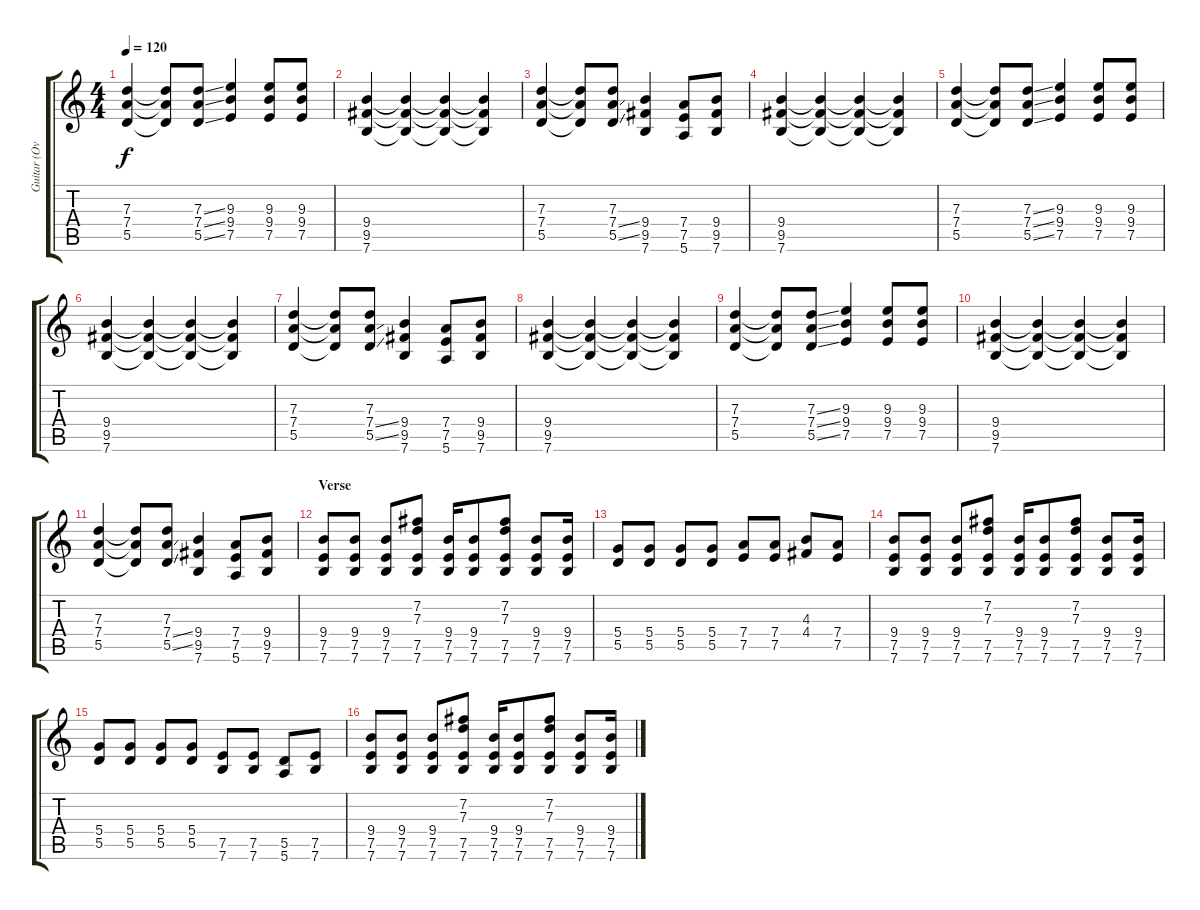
\track ("Guitar (Overdrive)" "Guitar (Ov") {instrument overdrivenguitar}
\staff {score tabs}
\tuning (E4 B3 G3 D3 A2 E2) {hide}
\ts (4 4)
\tempo 120
\clef g2
\ks c
(7.3 7.4 5.5).4{dy f} (7.3{t} 7.4{t} 5.5{t}).8 (7.3{ss} 7.4{ss} 5.5{ss}).8 (9.3 9.4 7.5).4 (9.3 9.4 7.5).8 (9.3 9.4 7.5).8 |
(9.4 9.5 7.6).4 (9.4{t} 9.5{t} 7.6{t}).4 (9.4{t} 9.5{t} 7.6{t}).4 (9.4{t} 9.5{t} 7.6{t}).4 |
(7.3 7.4 5.5).4 (7.3{t} 7.4{t} 5.5{t}).8 (7.3 7.4{ss} 5.5{ss}).8 (9.4 9.5 7.6).4 (7.4 7.5 5.6).8 (9.4 9.5 7.6).8 |
(9.4 9.5 7.6).4 (9.4{t} 9.5{t} 7.6{t}).4 (9.4{t} 9.5{t} 7.6{t}).4 (9.4{t} 9.5{t} 7.6{t}).4 |
(7.3 7.4 5.5).4 (7.3{t} 7.4{t} 5.5{t}).8 (7.3{ss} 7.4{ss} 5.5{ss}).8 (9.3 9.4 7.5).4 (9.3 9.4 7.5).8 (9.3 9.4 7.5).8 |
(9.4 9.5 7.6).4 (9.4{t} 9.5{t} 7.6{t}).4 (9.4{t} 9.5{t} 7.6{t}).4 (9.4{t} 9.5{t} 7.6{t}).4 |
(7.3 7.4 5.5).4 (7.3{t} 7.4{t} 5.5{t}).8 (7.3 7.4{ss} 5.5{ss}).8 (9.4 9.5 7.6).4 (7.4 7.5 5.6).8 (9.4 9.5 7.6).8 |
(9.4 9.5 7.6).4 (9.4{t} 9.5{t} 7.6{t}).4 (9.4{t} 9.5{t} 7.6{t}).4 (9.4{t} 9.5{t} 7.6{t}).4 |
(7.3 7.4 5.5).4 (7.3{t} 7.4{t} 5.5{t}).8 (7.3{ss} 7.4{ss} 5.5{ss}).8 (9.3 9.4 7.5).4 (9.3 9.4 7.5).8 (9.3 9.4 7.5).8 |
(9.4 9.5 7.6).4 (9.4{t} 9.5{t} 7.6{t}).4 (9.4{t} 9.5{t} 7.6{t}).4 (9.4{t} 9.5{t} 7.6{t}).4 |
(7.3 7.4 5.5).4 (7.3{t} 7.4{t} 5.5{t}).8 (7.3 7.4{ss} 5.5{ss}).8 (9.4 9.5 7.6).4 (7.4 7.5 5.6).8 (9.4 9.5 7.6).8 |
\section ("" "Verse")
(9.4 7.5 7.6).8 (9.4 7.5 7.6).8 (9.4 7.5 7.6).8 (7.2 7.3 7.5 7.6).8 (9.4 7.5 7.6).16 (9.4 7.5 7.6).8 (7.2 7.3 7.5 7.6).8 (9.4 7.5 7.6).8 (9.4 7.5 7.6).16 |
(5.4 5.5).8 (5.4 5.5).8 (5.4 5.5).8 (5.4 5.5).8 (7.4 7.5).8 (7.4 7.5).8 (4.3 4.4).8 (7.4 7.5).8 |
(9.4 7.5 7.6).8 (9.4 7.5 7.6).8 (9.4 7.5 7.6).8 (7.2 7.3 7.5 7.6).8 (9.4 7.5 7.6).16 (9.4 7.5 7.6).8 (7.2 7.3 7.5 7.6).8 (9.4 7.5 7.6).8 (9.4 7.5 7.6).16 |
(5.4 5.5).8 (5.4 5.5).8 (5.4 5.5).8 (5.4 5.5).8 (7.5 7.6).8 (7.5 7.6).8 (5.5 5.6).8 (7.5 7.6).8 |
(9.4 7.5 7.6).8 (9.4 7.5 7.6).8 (9.4 7.5 7.6).8 (7.2 7.3 7.5 7.6).8 (9.4 7.5 7.6).16 (9.4 7.5 7.6).8 (7.2 7.3 7.5 7.6).8 (9.4 7.5 7.6).8 (9.4 7.5 7.6).16
